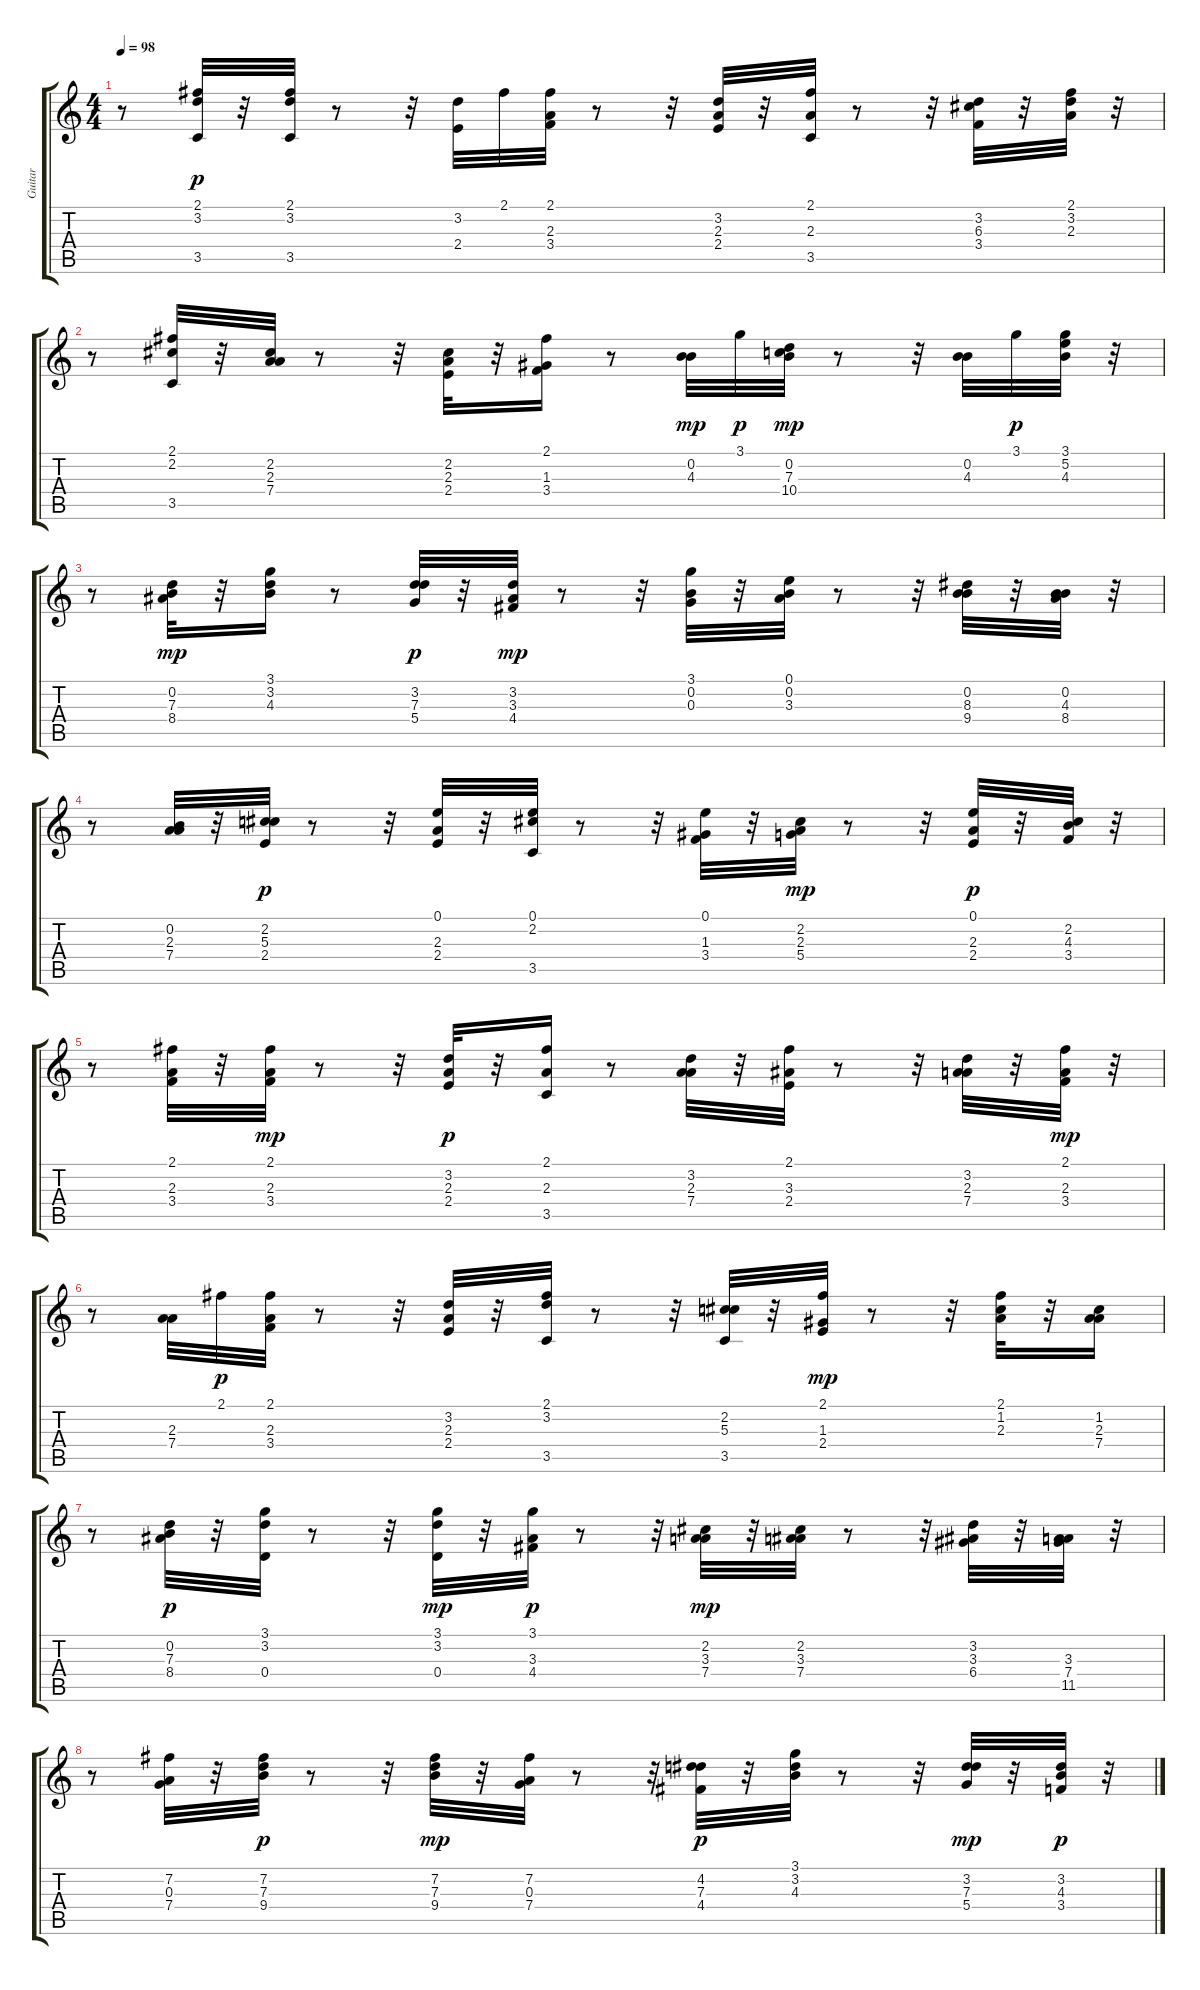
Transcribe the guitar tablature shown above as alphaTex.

\track ("Guitar" "Guitar") {instrument overdrivenguitar}
\staff {score tabs}
\tuning (E4 B3 G3 D3 A2 E2) {hide}
\ts (4 4)
\tempo 98
\clef g2
\ks c
r.8{dy p} (2.1 3.2 3.5).32 r.32 (2.1 3.2 3.5).32 r.8 r.32 (3.2 2.4).32 2.1.32 (2.1 2.3 3.4).32 r.8 r.32 (3.2 2.3 2.4).32 r.32 (2.1 2.3 3.5).32 r.8 r.32 (3.2 6.3 3.4).32 r.32 (2.1 3.2 2.3).32 r.32 |
r.8 (2.1 2.2 3.5).32 r.32 (2.2 2.3 7.4).32 r.8 r.32 (2.2 2.3 2.4).32 r.32 (2.1 1.3 3.4).16 r.8 (0.2 4.3).32{dy mp} 3.1.32{dy p} (0.2 7.3 10.4).32{dy mp} r.8 r.32 (0.2 4.3).32 3.1.32{dy p} (3.1 5.2 4.3).32 r.32 |
r.8 (0.2 7.3 8.4).32{dy mp} r.32 (3.1 3.2 4.3).16 r.8 (3.2 7.3 5.4).32{dy p} r.32 (3.2 3.3 4.4).32{dy mp} r.8 r.32 (3.1 0.2 0.3).32 r.32 (0.1 0.2 3.3).32 r.8 r.32 (0.2 8.3 9.4).32 r.32 (0.2 4.3 8.4).32 r.32 |
r.8 (0.2 2.3 7.4).32 r.32 (2.2 5.3 2.4).32{dy p} r.8 r.32 (0.1 2.3 2.4).32 r.32 (0.1 2.2 3.5).32 r.8 r.32 (0.1 1.3 3.4).32 r.32 (2.2 2.3 5.4).32{dy mp} r.8 r.32 (0.1 2.3 2.4).32{dy p} r.32 (2.2 4.3 3.4).32 r.32 |
r.8 (2.1 2.3 3.4).32 r.32 (2.1 2.3 3.4).32{dy mp} r.8 r.32 (3.2 2.3 2.4).32{dy p} r.32 (2.1 2.3 3.5).16 r.8 (3.2 2.3 7.4).32 r.32 (2.1 3.3 2.4).32 r.8 r.32 (3.2 2.3 7.4).32 r.32 (2.1 2.3 3.4).32{dy mp} r.32 |
r.8 (2.3 7.4).32 2.1.32{dy p} (2.1 2.3 3.4).32 r.8 r.32 (3.2 2.3 2.4).32 r.32 (2.1 3.2 3.5).32 r.8 r.32 (2.2 5.3 3.5).32 r.32 (2.1 1.3 2.4).32{dy mp} r.8 r.32 (2.1 1.2 2.3).32 r.32 (1.2 2.3 7.4).16 |
r.8 (0.2 7.3 8.4).32{dy p} r.32 (3.1 3.2 0.4).32 r.8 r.32 (3.1 3.2 0.4).32{dy mp} r.32 (3.1 3.3 4.4).32{dy p} r.8 r.32 (2.2 3.3 7.4).32{dy mp} r.32 (2.2 3.3 7.4).32 r.8 r.32 (3.2 3.3 6.4).32 r.32 (3.3 7.4 11.5).32 r.32 |
r.8 (7.2 0.3 7.4).32 r.32 (7.2 7.3 9.4).32{dy p} r.8 r.32 (7.2 7.3 9.4).32{dy mp} r.32 (7.2 0.3 7.4).32 r.8 r.32 (4.2 7.3 4.4).32{dy p} r.32 (3.1 3.2 4.3).32 r.8 r.32 (3.2 7.3 5.4).32{dy mp} r.32 (3.2 4.3 3.4).32{dy p} r.32
